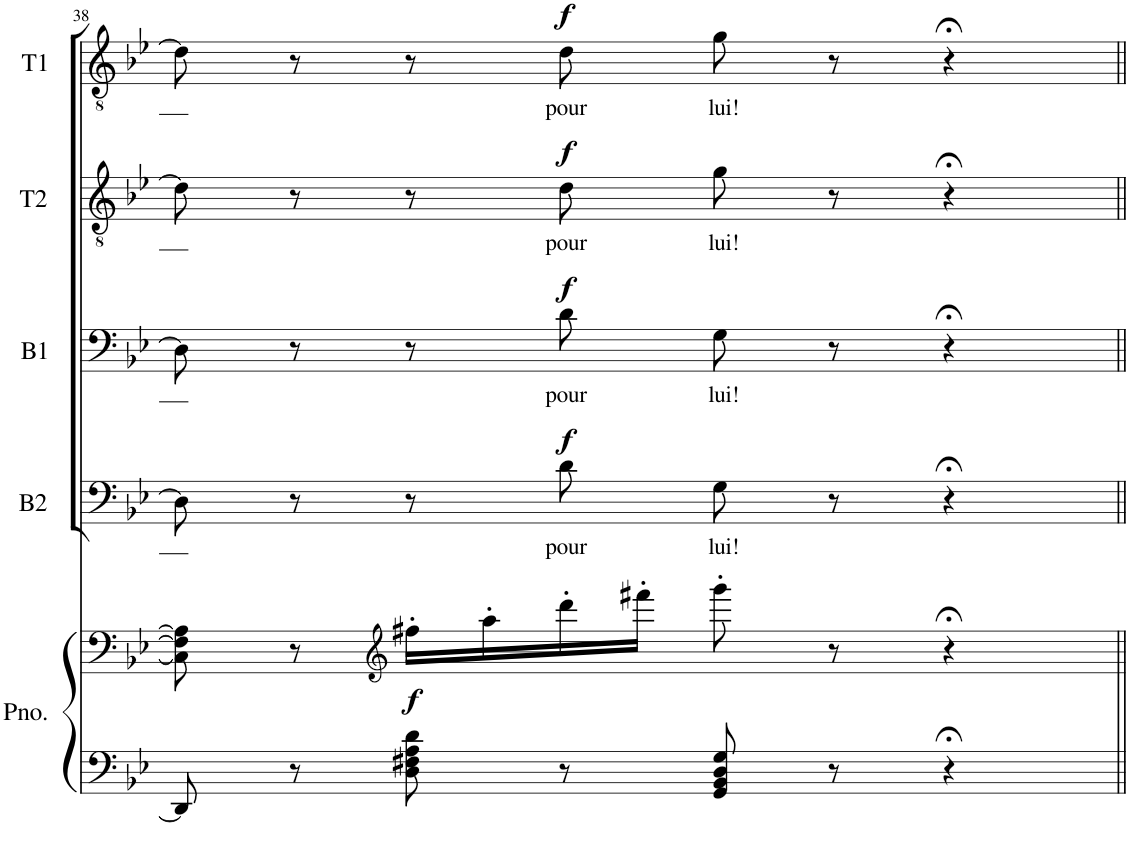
**kern	**kern	**dynam	**kern	**text	**dynam	**kern	**text	**dynam	**kern	**text	**dynam	**kern	**text	**dynam
*part5	*part5	*part5	*part4	*part4	*part4	*part3	*part3	*part3	*part2	*part2	*part2	*part1	*part1	*part1
*staff6	*staff5	*staff5/6	*staff4	*staff4	*staff4	*staff3	*staff3	*staff3	*staff2	*staff2	*staff2	*staff1	*staff1	*staff1
*I"Piano	*	*	*I"Basse 2	*	*	*I"Basse 1	*	*	*I"Tenor 2	*	*	*I"Tenor 1	*	*
*I'Pno.	*	*	*I'B2	*	*	*I'B1	*	*	*I'T2	*	*	*I'T1	*	*
!!LO:PB:g=z
*clefF4	*clefF4	*	*clefF4	*	*	*clefF4	*	*	*clefGv2	*	*	*clefGv2	*	*
*k[b-e-]	*k[b-e-]	*	*k[b-e-]	*	*	*k[b-e-]	*	*	*k[b-e-]	*	*	*k[b-e-]	*	*
*M4/4	*M4/4	*	*M4/4	*	*	*M4/4	*	*	*M4/4	*	*	*M4/4	*	*
*met(c)	*met(c)	*	*met(c)	*	*	*met(c)	*	*	*met(c)	*	*	*met(c)	*	*
=38	=38	=38	=38	=38	=38	=38	=38	=38	=38	=38	=38	=38	=38	=38
8DD/]	8C\] 8F#\] 8A\]	.	8D\]	.	.	8D\]	.	.	8d\]	.	.	8d\]	.	.
8r	8r	.	8r	.	.	8r	.	.	8r	.	.	8r	.	.
*	*clefG2	*	*	*	*	*	*	*	*	*	*	*	*	*
!	!	!LO:DY:b	!	!	!	!	!	!	!	!	!	!	!	!
8D\ 8F#X\ 8A\ 8d\	16ff#X'\LL	f	8r	.	.	8r	.	.	8r	.	.	8r	.	.
.	16aa'\	.	.	.	.	.	.	.	.	.	.	.	.	.
!	!	!	!	!LO:LY:b	!LO:DY:a	!	!LO:LY:b	!LO:DY:a	!	!LO:LY:b	!LO:DY:a	!	!LO:LY:b	!LO:DY:a
8r	16ddd'\	.	8d\	pour	f	8d\	pour	f	8d\	pour	f	8d\	pour	f
.	16fff#X'\JJ	.	.	.	.	.	.	.	.	.	.	.	.	.
!	!	!	!	!LO:LY:b	!	!	!LO:LY:b	!	!	!LO:LY:b	!	!	!LO:LY:b	!
8GG/ 8BB-/ 8D/ 8G/	8ggg'\	.	8G\	lui!	.	8G\	lui!	.	8g\	lui!	.	8g\	lui!	.
8r	8r	.	8r	.	.	8r	.	.	8r	.	.	8r	.	.
4r;<	4r;<	.	4r;<	.	.	4r;<	.	.	4r;<	.	.	4r;<	.	.
=||	=||	=||	=||	=||	=||	=||	=||	=||	=||	=||	=||	=||	=||	=||
*-	*-	*-	*-	*-	*-	*-	*-	*-	*-	*-	*-	*-	*-	*-
